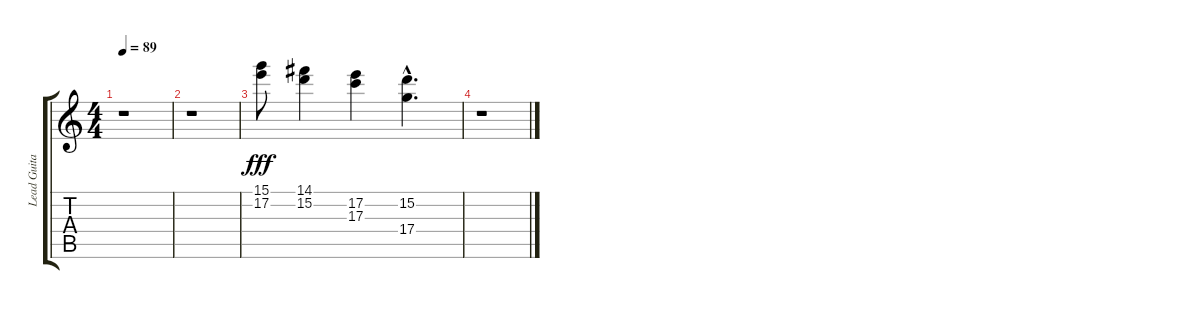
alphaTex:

\track ("Lead Guitar" "Lead Guita") {instrument distortionguitar}
\staff {score tabs}
\tuning (E4 B3 G3 D3 A2 E2) {hide}
\ts (4 4)
\tempo 89
\clef g2
\ks c
r.1{dy fff} |
r.1 |
(15.1 17.2).8 (14.1 15.2).4 (17.2 17.3).4 (15.2{hac} 17.4{hac}).4{d} |
r.1
